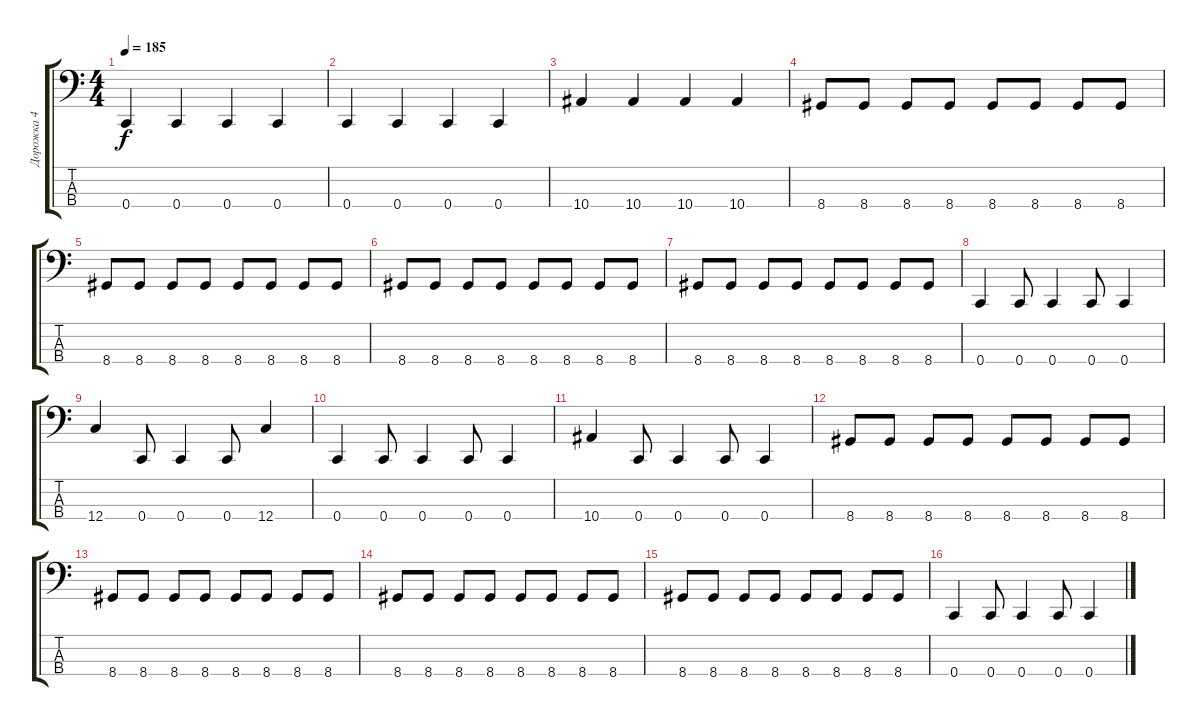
\track ("Дорожка 4" "Дорожка 4") {instrument electricbassfinger}
\staff {score tabs}
\tuning (F2 C2 G1 C1) {hide}
\ts (4 4)
\tempo 185
\clef f4
\ks c
0.4.4{dy f} 0.4.4 0.4.4 0.4.4 |
0.4.4 0.4.4 0.4.4 0.4.4 |
10.4.4 10.4.4 10.4.4 10.4.4 |
8.4.8 8.4.8 8.4.8 8.4.8 8.4.8 8.4.8 8.4.8 8.4.8 |
8.4.8 8.4.8 8.4.8 8.4.8 8.4.8 8.4.8 8.4.8 8.4.8 |
8.4.8 8.4.8 8.4.8 8.4.8 8.4.8 8.4.8 8.4.8 8.4.8 |
8.4.8 8.4.8 8.4.8 8.4.8 8.4.8 8.4.8 8.4.8 8.4.8 |
0.4.4 0.4.8 0.4.4 0.4.8 0.4.4 |
12.4.4 0.4.8 0.4.4 0.4.8 12.4.4 |
0.4.4 0.4.8 0.4.4 0.4.8 0.4.4 |
10.4.4 0.4.8 0.4.4 0.4.8 0.4.4 |
8.4.8 8.4.8 8.4.8 8.4.8 8.4.8 8.4.8 8.4.8 8.4.8 |
8.4.8 8.4.8 8.4.8 8.4.8 8.4.8 8.4.8 8.4.8 8.4.8 |
8.4.8 8.4.8 8.4.8 8.4.8 8.4.8 8.4.8 8.4.8 8.4.8 |
8.4.8 8.4.8 8.4.8 8.4.8 8.4.8 8.4.8 8.4.8 8.4.8 |
0.4.4 0.4.8 0.4.4 0.4.8 0.4.4
